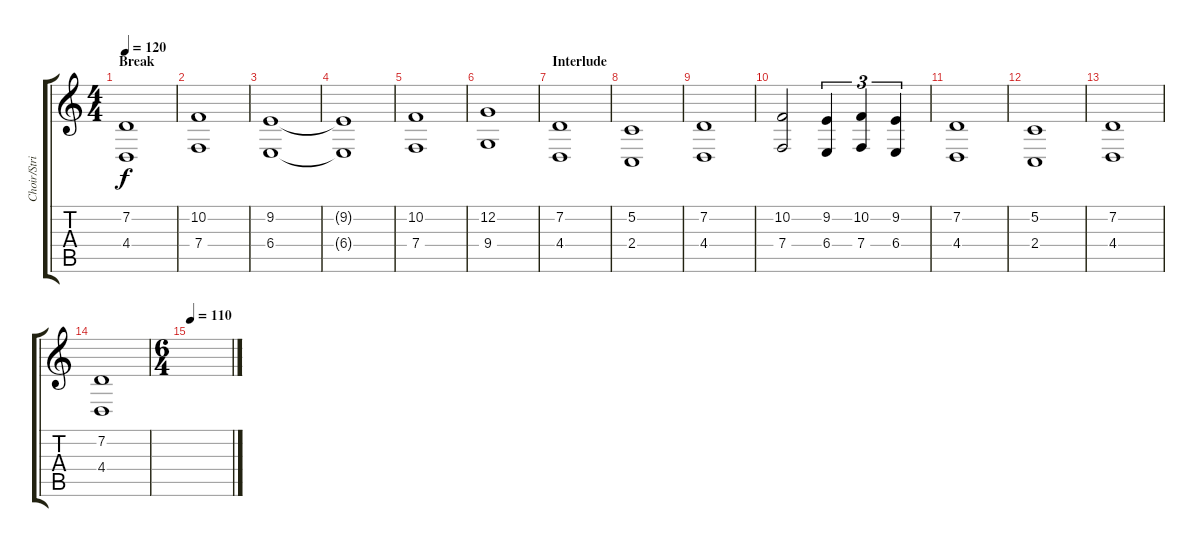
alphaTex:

\track ("Choir/Strings" "Choir/Stri") {instrument shakuhachi}
\staff {score tabs}
\tuning (C4 G3 Eb3 Bb2 F2 C2) {hide}
\ts (4 4)
\section ("" "Break")
\tempo 120
\clef g2
\ks c
(7.2 4.4).1{dy f} |
(10.2 7.4).1 |
(9.2 6.4).1 |
(9.2{t} 6.4{t}).1 |
(10.2 7.4).1 |
(12.2 9.4).1 |
\section ("" "Interlude")
(7.2 4.4).1 |
(5.2 2.4).1 |
(7.2 4.4).1 |
(10.2 7.4).2 (9.2 6.4).4{tu (3 2)} (10.2 7.4).4{tu (3 2)} (9.2 6.4).4{tu (3 2)} |
(7.2 4.4).1 |
(5.2 2.4).1 |
(7.2 4.4).1 |
(7.2 4.4).1 |
\ts (6 4)
\tempo 110
